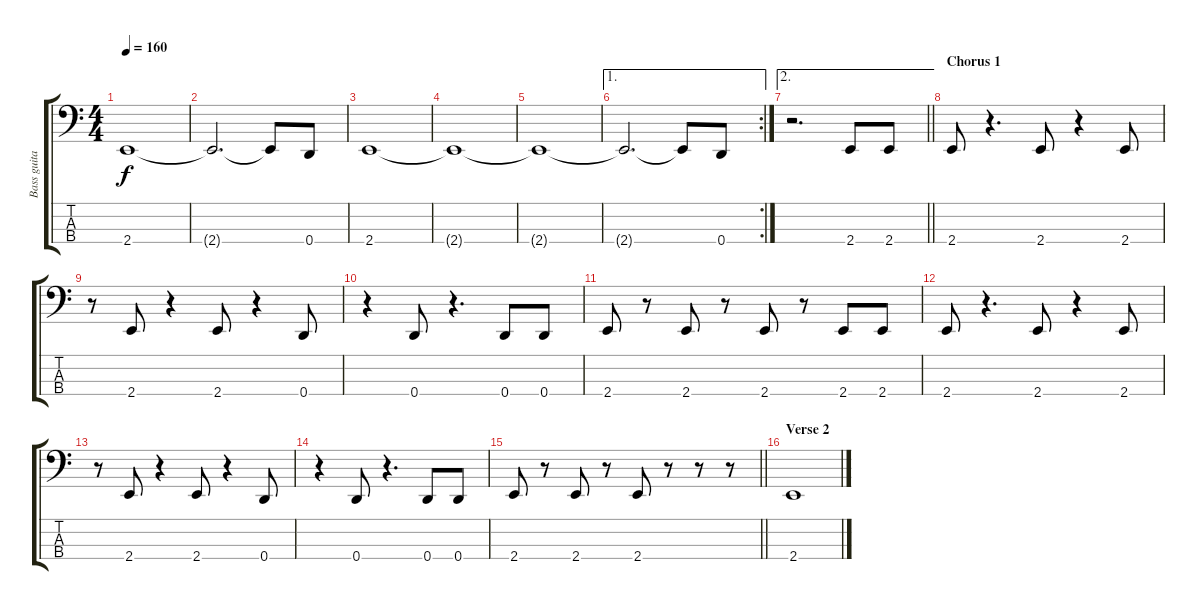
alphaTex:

\track ("Bass guitar" "Bass guita") {instrument electricbassfinger}
\staff {score tabs}
\tuning (G2 D2 A1 D1) {hide}
\ts (4 4)
\tempo 160
\clef f4
\ks c
2.4{t}.1{dy f} |
2.4{t}.2{d} 2.4{t}.8 0.4.8 |
2.4.1 |
2.4{t}.1 |
2.4{t}.1 |
\ae 1
\rc 2
2.4{t}.2{d} 2.4{t}.8 0.4.8 |
\ae 2
\barLineRight lightlight
r.2{d} 2.4.8 2.4.8 |
\section ("" "Chorus 1")
2.4.8 r.4{d} 2.4.8 r.4 2.4.8 |
r.8 2.4.8 r.4 2.4.8 r.4 0.4.8 |
r.4 0.4.8 r.4{d} 0.4.8 0.4.8 |
2.4.8 r.8 2.4.8 r.8 2.4.8 r.8 2.4.8 2.4.8 |
2.4.8 r.4{d} 2.4.8 r.4 2.4.8 |
r.8 2.4.8 r.4 2.4.8 r.4 0.4.8 |
r.4 0.4.8 r.4{d} 0.4.8 0.4.8 |
\barLineRight lightlight
2.4.8 r.8 2.4.8 r.8 2.4.8 r.8 r.8 r.8 |
\section ("" "Verse 2")
2.4.1
